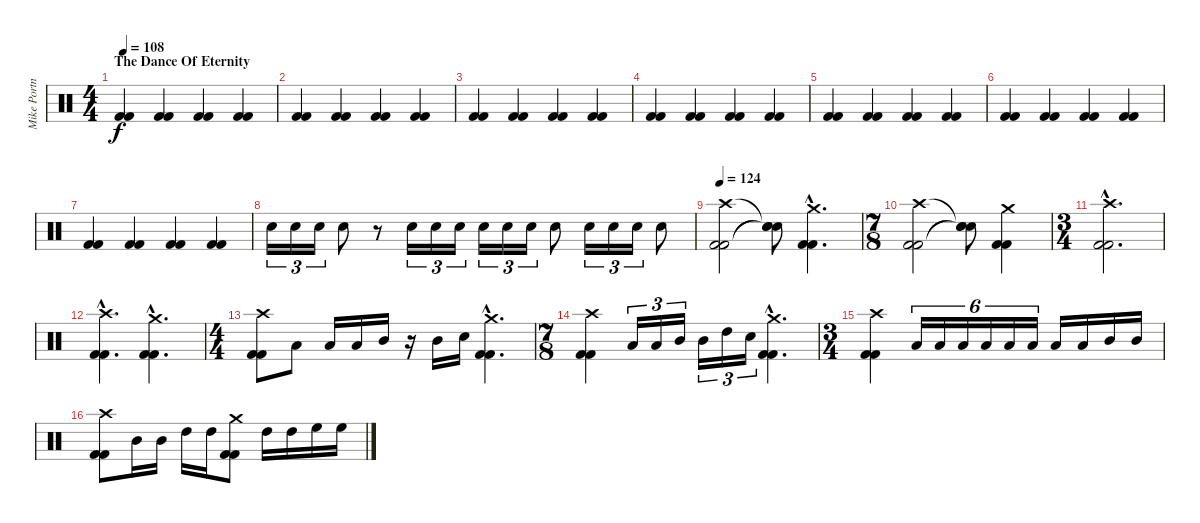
\track ("Mike Portnoy - Drum" "Mike Portn") {instrument percussion}
\staff {score}
\articulation defaults
\ts (4 4)
\section ("" "The Dance Of Eternity")
\tempo 108
\clef neutral
\ks c
("Kick (hit) 2" "Kick (hit) 2").4{dy f} ("Kick (hit) 2" "Kick (hit) 2").4 ("Kick (hit) 2" "Kick (hit) 2").4 ("Kick (hit) 2" "Kick (hit) 2").4 |
("Kick (hit) 2" "Kick (hit) 2").4 ("Kick (hit) 2" "Kick (hit) 2").4 ("Kick (hit) 2" "Kick (hit) 2").4 ("Kick (hit) 2" "Kick (hit) 2").4 |
("Kick (hit) 2" "Kick (hit) 2").4 ("Kick (hit) 2" "Kick (hit) 2").4 ("Kick (hit) 2" "Kick (hit) 2").4 ("Kick (hit) 2" "Kick (hit) 2").4 |
("Kick (hit) 2" "Kick (hit) 2").4 ("Kick (hit) 2" "Kick (hit) 2").4 ("Kick (hit) 2" "Kick (hit) 2").4 ("Kick (hit) 2" "Kick (hit) 2").4 |
("Kick (hit) 2" "Kick (hit) 2").4 ("Kick (hit) 2" "Kick (hit) 2").4 ("Kick (hit) 2" "Kick (hit) 2").4 ("Kick (hit) 2" "Kick (hit) 2").4 |
("Kick (hit) 2" "Kick (hit) 2").4 ("Kick (hit) 2" "Kick (hit) 2").4 ("Kick (hit) 2" "Kick (hit) 2").4 ("Kick (hit) 2" "Kick (hit) 2").4 |
("Kick (hit) 2" "Kick (hit) 2").4 ("Kick (hit) 2" "Kick (hit) 2").4 ("Kick (hit) 2" "Kick (hit) 2").4 ("Kick (hit) 2" "Kick (hit) 2").4 |
"Snare (hit) 2".16{tu (3 2)} "Snare (hit) 2".16{tu (3 2)} "Snare (hit) 2".16{tu (3 2)} "Snare (hit) 2".8 r.8 "Snare (hit) 2".16{tu (3 2)} "Snare (hit) 2".16{tu (3 2)} "Snare (hit) 2".16{tu (3 2)} "Snare (hit) 2".16{tu (3 2)} "Snare (hit) 2".16{tu (3 2)} "Snare (hit) 2".16{tu (3 2)} "Snare (hit) 2".8 "Snare (hit) 2".16{tu (3 2)} "Snare (hit) 2".16{tu (3 2)} "Snare (hit) 2".16{tu (3 2)} "Snare (hit) 2".8 |
\tempo 124
("Crash high (hit)" "Kick (hit) 2" "Kick (hit) 2").2 ("Snare (hit)"{t} "Snare (hit)"{t} "Snare (hit)"{t}).8 ("Crash medium (hit)"{hac} "Kick (hit) 2"{hac} "Kick (hit) 2"{hac}).4{d} |
\ts (7 8)
("Crash high (hit)" "Kick (hit) 2" "Kick (hit) 2").2 ("Snare (hit)"{t} "Snare (hit)"{t} "Snare (hit)"{t}).8 ("Crash medium (hit)" "Kick (hit) 2" "Kick (hit) 2").4 |
\ts (3 4)
("Crash high (hit)"{hac} "Kick (hit) 2"{hac} "Kick (hit) 2"{hac}).2{d} |
("Crash high (hit)"{hac} "Kick (hit) 2"{hac} "Kick (hit) 2"{hac}).4{d} ("Crash medium (hit)"{hac} "Kick (hit) 2"{hac} "Kick (hit) 2"{hac}).4{d} |
\ts (4 4)
("Crash high (hit)" "Kick (hit) 2" "Kick (hit) 2").8 "Low Tom (hit)".8 "Low Tom (hit)".16 "Low Tom (hit)".16 "Mid Tom (hit)".16 r.16 "Mid Tom (hit)".16 "Snare (hit) 2".16 ("Crash medium (hit)"{hac} "Kick (hit) 2"{hac} "Kick (hit) 2"{hac}).4{d} |
\ts (7 8)
("Crash high (hit)" "Kick (hit) 2" "Kick (hit) 2").4 "Low Tom (hit)".16{tu (3 2)} "Low Tom (hit)".16{tu (3 2)} "Mid Tom (hit)".16{tu (3 2)} "Mid Tom (hit)".16{tu (3 2)} "High Tom (hit)".16{tu (3 2)} "Snare (hit) 2".16{tu (3 2)} ("Crash medium (hit)"{hac} "Kick (hit) 2"{hac} "Kick (hit) 2"{hac}).4{d} |
\ts (3 4)
("Crash high (hit)" "Kick (hit) 2" "Kick (hit) 2").4 "Low Tom (hit)".16{tu (6 4)} "Low Tom (hit)".16{tu (6 4)} "Low Tom (hit)".16{tu (6 4)} "Low Tom (hit)".16{tu (6 4)} "Low Tom (hit)".16{tu (6 4)} "Low Tom (hit)".16{tu (6 4)} "Low Tom (hit)".16 "Low Tom (hit)".16 "Mid Tom (hit)".16 "Mid Tom (hit)".16 |
("Crash high (hit)" "Kick (hit) 2" "Kick (hit) 2").8 "Mid Tom (hit)".16 "Mid Tom (hit)".16 "High Tom (hit)".16 "High Tom (hit)".16 ("Crash medium (hit)" "Kick (hit) 2" "Kick (hit) 2").8 "High Tom (hit)".16 "High Tom (hit)".16 "High Floor Tom (hit)".16 "High Floor Tom (hit)".16
